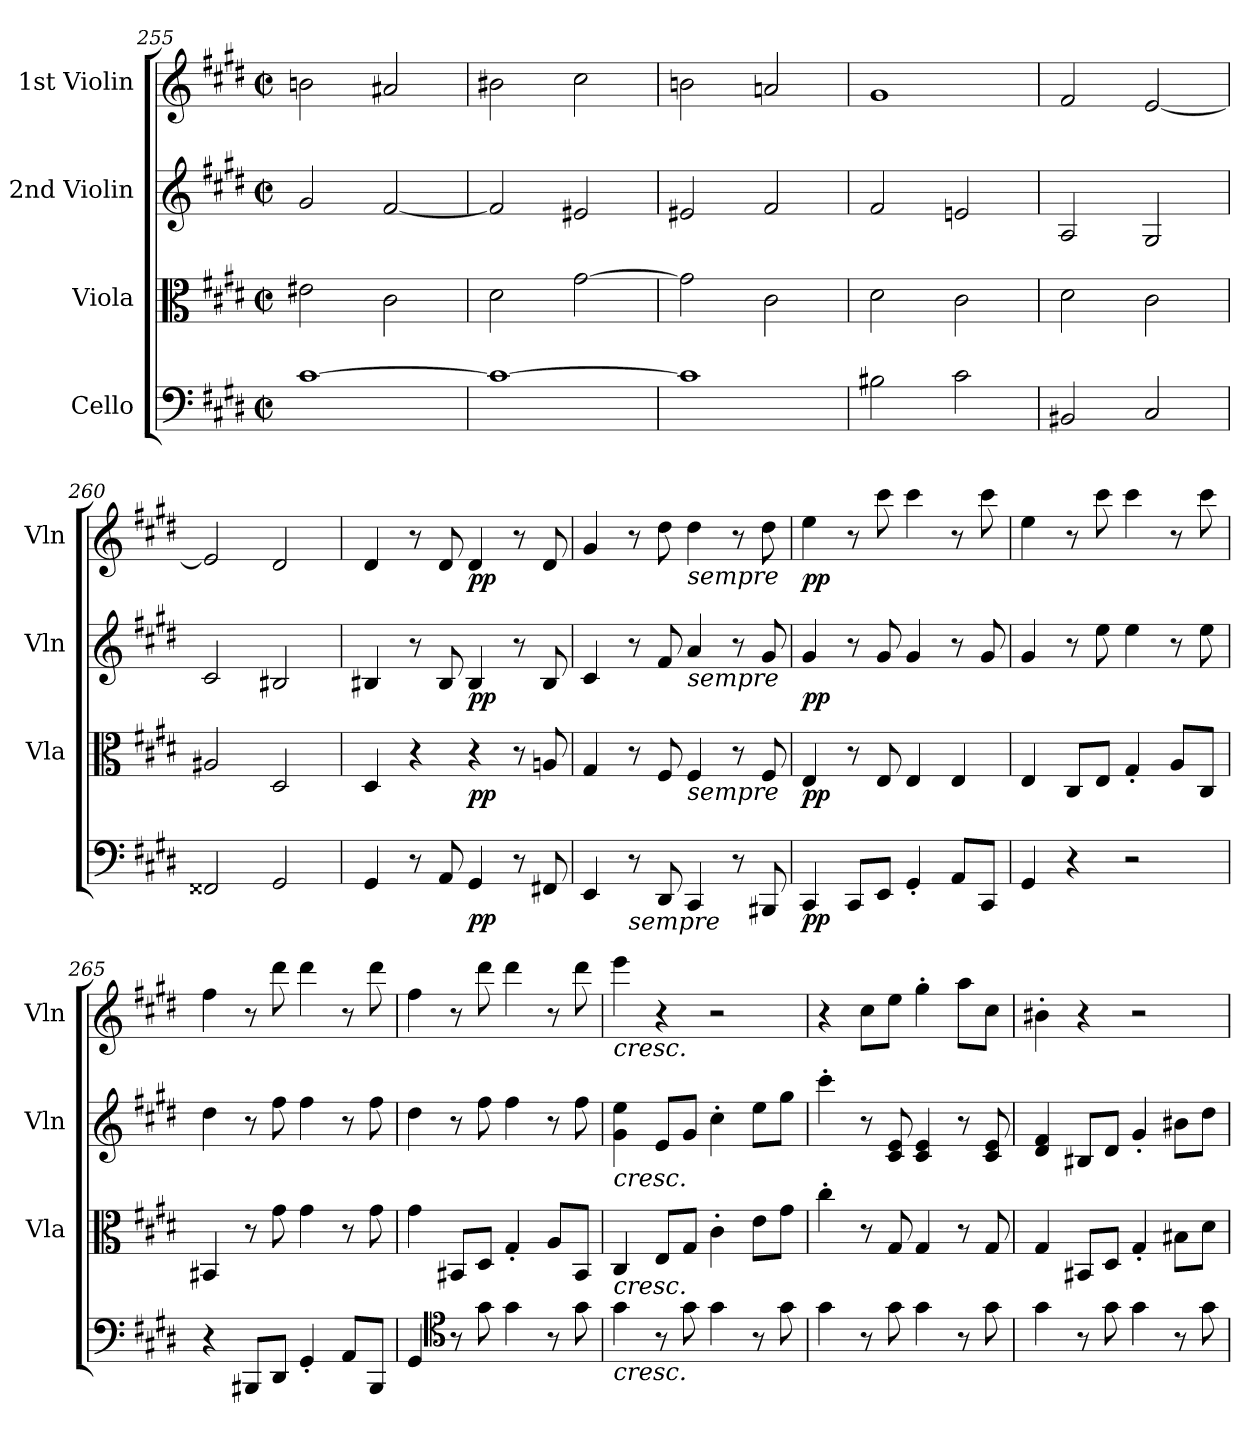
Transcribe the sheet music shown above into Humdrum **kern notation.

**kern	**dynam	**kern	**dynam	**kern	**dynam	**kern	**dynam
*part4	*part4	*part3	*part3	*part2	*part2	*part1	*part1
*staff4	*staff4	*staff3	*staff3	*staff2	*staff2	*staff1	*staff1
*I"Cello	*	*I"Viola	*	*I"2nd Violin	*	*I"1st Violin	*
*	*	*I'Vla	*	*I'Vln	*	*I'Vln	*
!!LO:PB:g=z
*clefF4	*	*clefC3	*	*clefG2	*	*clefG2	*
*k[f#c#g#d#]	*	*k[f#c#g#d#]	*	*k[f#c#g#d#]	*	*k[f#c#g#d#]	*
*c#:	*	*c#:	*	*c#:	*	*c#:	*
*M2/2	*	*M2/2	*	*M2/2	*	*M2/2	*
*met(c|)	*	*met(c|)	*	*met(c|)	*	*met(c|)	*
=255	=255	=255	=255	=255	=255	=255	=255
[1c#	.	2e#X\	.	2g#/	.	2bn\	.
.	.	2c#\	.	[2f#/	.	2a#X/	.
=256	=256	=256	=256	=256	=256	=256	=256
1c#_	.	2d#\	.	2f#/]	.	2b#X\	.
.	.	[2g#\	.	2e#X/	.	2cc#\	.
=257	=257	=257	=257	=257	=257	=257	=257
1c#]	.	2g#\]	.	2e#X/	.	2bn\	.
.	.	2c#\	.	2f#/	.	2an/	.
=258	=258	=258	=258	=258	=258	=258	=258
2B#X\	.	2d#\	.	2f#/	.	1g#	.
2c#\	.	2c#\	.	2en/	.	.	.
!!LO:LB:g=z
=259	=259	=259	=259	=259	=259	=259	=259
2BB#X/	.	2d#\	.	2A/	.	2f#/	.
2C#/	.	2c#\	.	2G#/	.	[2e/	.
=260	=260	=260	=260	=260	=260	=260	=260
2FF##X/	.	2A#X/	.	2c#/	.	2e/]	.
2GG#/	.	2D#/	.	2B#X/	.	2d#/	.
=261	=261	=261	=261	=261	=261	=261	=261
4GG#/	.	4D#/	.	4B#X/	.	4d#/	.
8r	.	4r	.	8r	.	8r	.
8AA/	.	.	.	8B#/	.	8d#/	.
!	!LO:DY:b	!	!LO:DY:b	!	!LO:DY:b	!	!LO:DY:b
4GG#/	pp	4r	pp	4B#/	pp	4d#/	pp
8r	.	8r	.	8r	.	8r	.
8FF#X/	.	8An/	.	8B#/	.	8d#/	.
=262	=262	=262	=262	=262	=262	=262	=262
4EE/	.	4G#/	.	4c#/	.	4g#/	.
!LO:TX:b:i:t=sempre	!	!	!	!	!	!	!
8r	.	8r	.	8r	.	8r	.
8DD#/	.	8F#/	.	8f#/	.	8dd#\	.
!	!	!	!	!	!	!LO:TX:b:i:t=sempre	!
!	!	!	!	!LO:TX:b:i:t=sempre	!	!	!
!	!	!LO:TX:b:i:t=sempre	!	!	!	!	!
4CC#/	.	4F#/	.	4a/	.	4dd#\	.
8r	.	8r	.	8r	.	8r	.
8BBB#X/	.	8F#/	.	8g#/	.	8dd#\	.
=263	=263	=263	=263	=263	=263	=263	=263
!	!LO:DY:b	!	!LO:DY:b	!	!LO:DY:b	!	!LO:DY:b
4CC#/	pp	4E/	pp	4g#/	pp	4ee\	pp
8CC#/L	.	8r	.	8r	.	8r	.
8EE/J	.	8E/	.	8g#/	.	8ccc#\	.
4GG#'/	.	4E/	.	4g#/	.	4ccc#\	.
8AA/L	.	4E/	.	8r	.	8r	.
8CC#/J	.	.	.	8g#/	.	8ccc#\	.
!!LO:LB:g=z
=264	=264	=264	=264	=264	=264	=264	=264
4GG#/	.	4E/	.	4g#/	.	4ee\	.
4r	.	8C#/L	.	8r	.	8r	.
.	.	8E/J	.	8ee\	.	8ccc#\	.
2r	.	4G#'/	.	4ee\	.	4ccc#\	.
.	.	8A/L	.	8r	.	8r	.
.	.	8C#/J	.	8ee\	.	8ccc#\	.
=265	=265	=265	=265	=265	=265	=265	=265
4r	.	4BB#X/	.	4dd#\	.	4ff#\	.
8BBB#X/L	.	8r	.	8r	.	8r	.
8DD#/J	.	8g#\	.	8ff#\	.	8ddd#\	.
4GG#'/	.	4g#\	.	4ff#\	.	4ddd#\	.
8AA/L	.	8r	.	8r	.	8r	.
8BBB#/J	.	8g#\	.	8ff#\	.	8ddd#\	.
=266	=266	=266	=266	=266	=266	=266	=266
4GG#/	.	4g#\	.	4dd#\	.	4ff#\	.
*clefC4	*	*	*	*	*	*	*
8r	.	8BB#X/L	.	8r	.	8r	.
8g#\	.	8D#/J	.	8ff#\	.	8ddd#\	.
4g#\	.	4G#'/	.	4ff#\	.	4ddd#\	.
8r	.	8A/L	.	8r	.	8r	.
8g#\	.	8BB#/J	.	8ff#\	.	8ddd#\	.
=267	=267	=267	=267	=267	=267	=267	=267
!	!	!	!	!	!	!LO:TX:b:i:t=cresc.	!
!	!	!	!	!LO:TX:b:i:t=cresc.	!	!	!
!	!	!LO:TX:b:i:t=cresc.	!	!	!	!	!
!LO:TX:b:i:t=cresc.	!	!	!	!	!	!	!
4g#\	.	4C#/	.	4g#\ 4ee\	.	4eee\	.
8r	.	8E/L	.	8e/L	.	4r	.
8g#\	.	8G#/J	.	8g#/J	.	.	.
4g#\	.	4c#'\	.	4cc#'\	.	2r	.
8r	.	8e\L	.	8ee\L	.	.	.
8g#\	.	8g#\J	.	8gg#\J	.	.	.
!!LO:PB:g=z
=268	=268	=268	=268	=268	=268	=268	=268
4g#\	.	4cc#'\	.	4ccc#'\	.	4r	.
8r	.	8r	.	8r	.	8cc#\L	.
8g#\	.	8G#/	.	8c#/ 8e/	.	8ee\J	.
4g#\	.	4G#/	.	4c#/ 4e/	.	4gg#'\	.
8r	.	8r	.	8r	.	8aa\L	.
8g#\	.	8G#/	.	8c#/ 8e/	.	8cc#\J	.
=269	=269	=269	=269	=269	=269	=269	=269
4g#\	.	4G#/	.	4d#/ 4f#/	.	4b#X'\	.
8r	.	8BB#X/L	.	8B#X/L	.	4r	.
8g#\	.	8D#/J	.	8d#/J	.	.	.
4g#\	.	4G#'/	.	4g#'/	.	2r	.
8r	.	8B#X\L	.	8b#X\L	.	.	.
8g#\	.	8d#\J	.	8dd#\J	.	.	.
=	=	=	=	=	=	=	=
*-	*-	*-	*-	*-	*-	*-	*-
